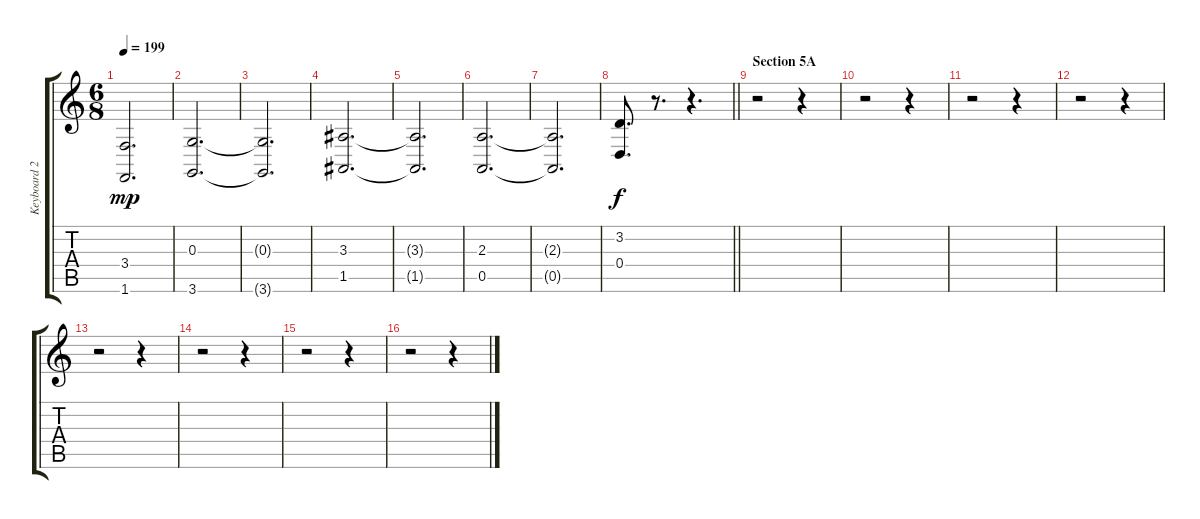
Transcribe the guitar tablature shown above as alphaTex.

\track ("Keyboard 2" "Keyboard 2") {instrument stringensemble1}
\staff {score tabs}
\tuning (E4 B3 G3 D3 A2 E2) {hide}
\ts (6 8)
\tempo 199
\clef g2
\ks c
(3.4{t} 1.6{t}).2{d dy mp} |
(0.3 3.6).2{d} |
(0.3{t} 3.6{t}).2{d} |
(3.3 1.5).2{d} |
(3.3{t} 1.5{t}).2{d} |
(2.3 0.5).2{d} |
(2.3{t} 0.5{t}).2{d} |
\barLineRight lightlight
(3.2 0.4).8{d dy f} r.8{d} r.4{d} |
\section ("" "Section 5A")
r.2 r.4 |
r.2 r.4 |
r.2 r.4 |
r.2 r.4 |
r.2 r.4 |
r.2 r.4 |
r.2 r.4 |
r.2 r.4
